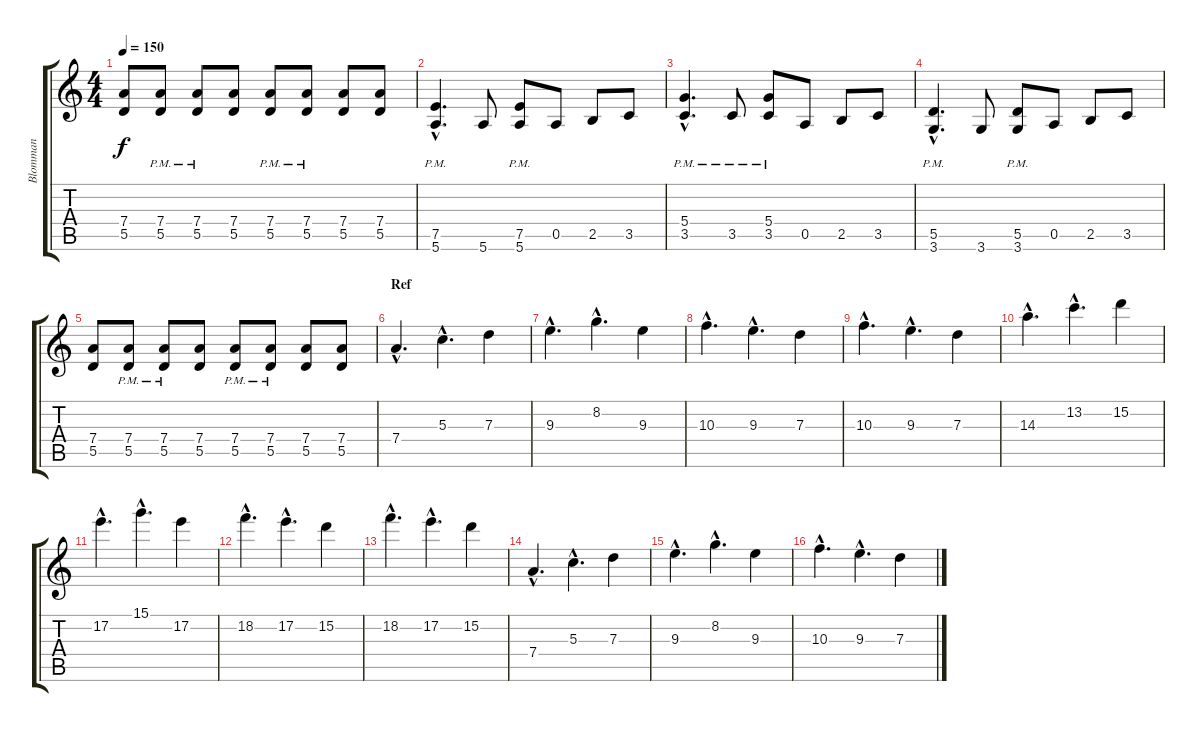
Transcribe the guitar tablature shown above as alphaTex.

\track ("Blomman" "Blomman") {instrument distortionguitar}
\staff {score tabs}
\tuning (E4 B3 G3 D3 A2 E2) {hide}
\ts (4 4)
\tempo 150
\clef g2
\ks c
(7.4 5.5).8{dy f} (7.4{pm} 5.5).8 (7.4{pm} 5.5).8 (7.4 5.5).8 (7.4{pm} 5.5).8 (7.4{pm} 5.5).8 (7.4 5.5).8 (7.4 5.5).8 |
(7.5{hac pm} 5.6{hac}).4{d} 5.6.8 (7.5{pm} 5.6).8 0.5.8 2.5.8 3.5.8 |
(5.4{hac} 3.5{hac pm}).4{d} 3.5{pm}.8 (5.4 3.5{pm}).8 0.5.8 2.5.8 3.5.8 |
(5.5{hac pm} 3.6{hac}).4{d} 3.6.8 (5.5{pm} 3.6).8 0.5.8 2.5.8 3.5.8 |
(7.4 5.5).8 (7.4{pm} 5.5).8 (7.4{pm} 5.5).8 (7.4 5.5).8 (7.4{pm} 5.5).8 (7.4{pm} 5.5).8 (7.4 5.5).8 (7.4 5.5).8 |
\section ("" "Ref")
7.4{hac}.4{d} 5.3{hac}.4{d} 7.3.4 |
9.3{hac}.4{d} 8.2{hac}.4{d} 9.3.4 |
10.3{hac}.4{d} 9.3{hac}.4{d} 7.3.4 |
10.3{hac}.4{d} 9.3{hac}.4{d} 7.3.4 |
14.3{hac}.4{d} 13.2{hac}.4{d} 15.2.4 |
17.2{hac}.4{d} 15.1{hac}.4{d} 17.2.4 |
18.2{hac}.4{d} 17.2{hac}.4{d} 15.2.4 |
18.2{hac}.4{d} 17.2{hac}.4{d} 15.2.4 |
7.4{hac}.4{d} 5.3{hac}.4{d} 7.3.4 |
9.3{hac}.4{d} 8.2{hac}.4{d} 9.3.4 |
10.3{hac}.4{d} 9.3{hac}.4{d} 7.3.4
